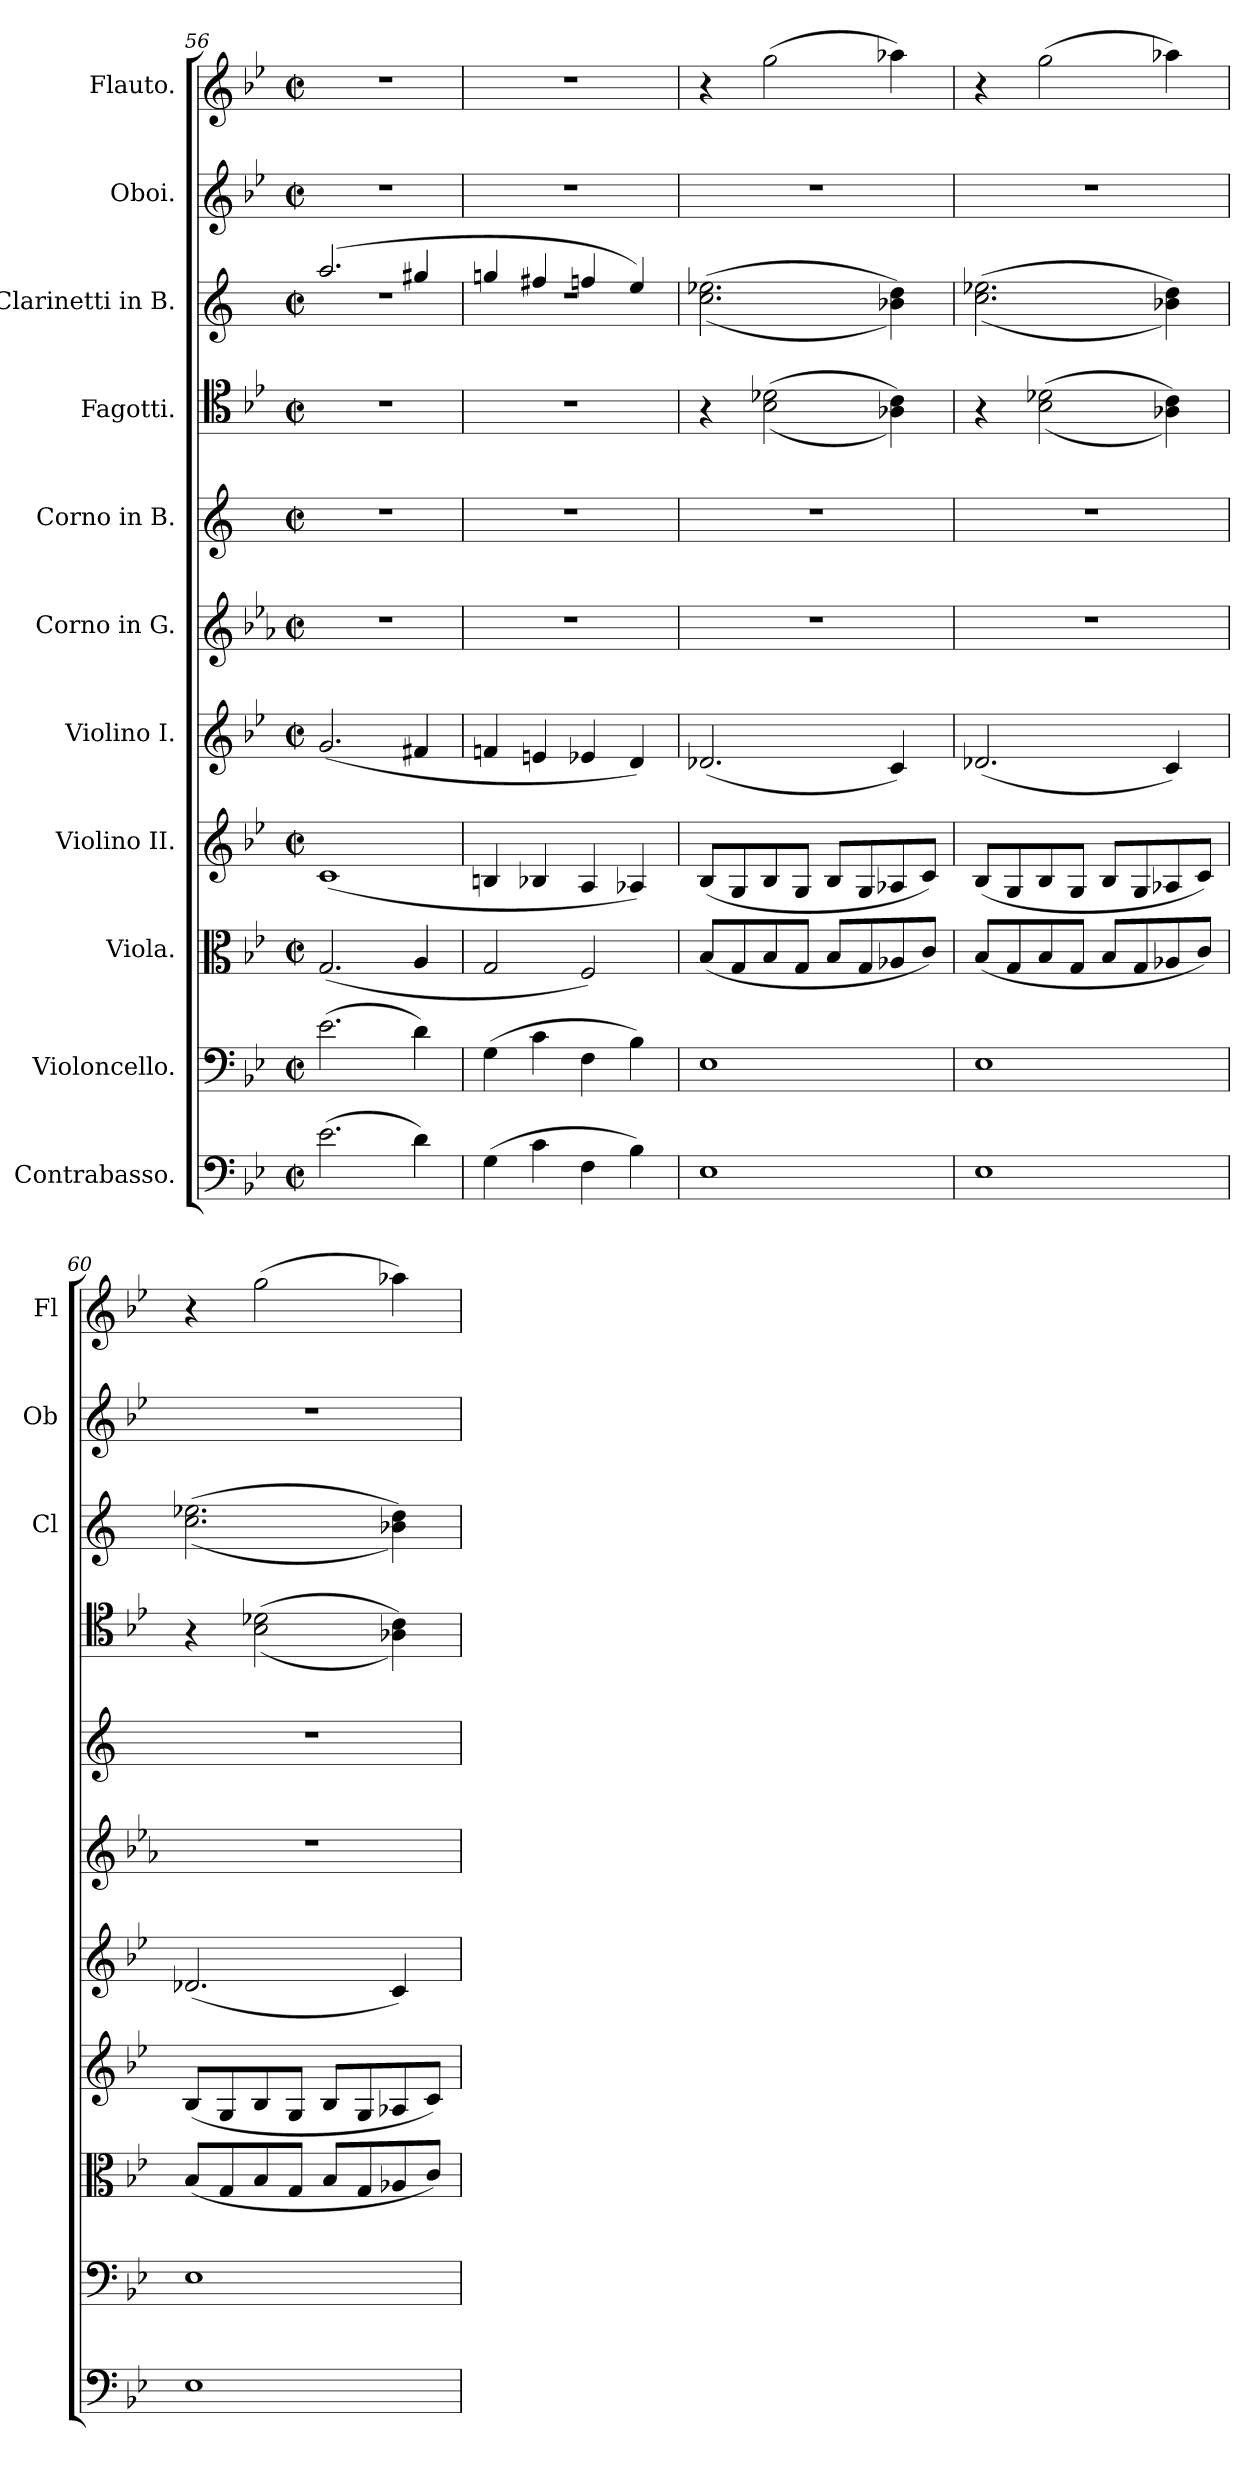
**kern	**kern	**kern	**kern	**kern	**kern	**kern	**kern	**kern	**kern	**kern
*part11	*part10	*part9	*part8	*part7	*part6	*part5	*part4	*part3	*part2	*part1
*staff11	*staff10	*staff9	*staff8	*staff7	*staff6	*staff5	*staff4	*staff3	*staff2	*staff1
*I"Contrabasso.	*I"Violoncello.	*I"Viola.	*I"Violino II.	*I"Violino I.	*I"Corno in G.	*I"Corno in B.	*I"Fagotti.	*I"Clarinetti in B.	*I"Oboi.	*I"Flauto.
*	*	*	*	*	*	*	*	*I'Cl	*I'Ob	*I'Fl
*clefF4	*clefF4	*clefC3	*clefG2	*clefG2	*clefG2	*clefG2	*clefC4	*clefG2	*clefG2	*clefG2
*ITrd7c12	*	*	*	*	*ITrd3c5	*ITrd1c2	*	*ITrd1c2	*	*
*k[b-e-]	*k[b-e-]	*k[b-e-]	*k[b-e-]	*k[b-e-]	*k[b-e-]	*k[b-e-]	*k[b-e-]	*k[b-e-]	*k[b-e-]	*k[b-e-]
*M2/2	*M2/2	*M2/2	*M2/2	*M2/2	*M2/2	*M2/2	*M2/2	*M2/2	*M2/2	*M2/2
*met(c|)	*met(c|)	*met(c|)	*met(c|)	*met(c|)	*met(c|)	*met(c|)	*met(c|)	*met(c|)	*met(c|)	*met(c|)
=56	=56	=56	=56	=56	=56	=56	=56	=56	=56	=56
*	*	*	*	*	*	*	*	*^	*	*
(>2.E-\	(>2.e-\	(<2.G/	(<1c	(<2.g/	1r	1r	1r	(>2.gg/	1rdd	1r	1r
4D\)	4d\)	4A/	.	4f#X/	.	.	.	4ff#X/	.	.	.
=57	=57	=57	=57	=57	=57	=57	=57	=57	=57	=57	=57
(>4GG\	(>4G\	2G/	4Bn/	4fn/	1r	1r	1r	4ffn/	1rdd	1r	1r
4C\	4c\	.	4B-X/	4en/	.	.	.	4een/	.	.	.
4FF\	4F\	2F/)	4A/	4e-X/	.	.	.	4ee-X/	.	.	.
4BB-\)	4B-\)	.	4A-X/)	4d/)	.	.	.	4dd/)	.	.	.
*	*	*	*	*	*	*	*	*v	*v	*	*
=58	=58	=58	=58	=58	=58	=58	=58	=58	=58	=58
1EE-	1E-	(<8B-/L	(<8B-/L	(<2.d-X/	1r	1r	4r	(>(<2.b-\ 2.dd-X\	1r	4r
.	.	8G/	8G/	.	.	.	.	.	.	.
.	.	8B-/	8B-/	.	.	.	(<(>2B-\ 2d-X\	.	.	(>2gg\
.	.	8G/J	8G/J	.	.	.	.	.	.	.
.	.	8B-/L	8B-/L	.	.	.	.	.	.	.
.	.	8G/	8G/	.	.	.	.	.	.	.
.	.	8A-X/	8A-X/	4c/)	.	.	4A-X\ 4c\))	4a-X\ 4cc\))	.	4aa-X\)
.	.	8c/J)	8c/J)	.	.	.	.	.	.	.
=59	=59	=59	=59	=59	=59	=59	=59	=59	=59	=59
1EE-	1E-	(<8B-/L	(<8B-/L	(<2.d-X/	1r	1r	4r	(>(<2.b-\ 2.dd-X\	1r	4r
.	.	8G/	8G/	.	.	.	.	.	.	.
.	.	8B-/	8B-/	.	.	.	(<(>2B-\ 2d-X\	.	.	(>2gg\
.	.	8G/J	8G/J	.	.	.	.	.	.	.
.	.	8B-/L	8B-/L	.	.	.	.	.	.	.
.	.	8G/	8G/	.	.	.	.	.	.	.
.	.	8A-X/	8A-X/	4c/)	.	.	4A-X\ 4c\))	4a-X\ 4cc\))	.	4aa-X\)
.	.	8c/J)	8c/J)	.	.	.	.	.	.	.
=60	=60	=60	=60	=60	=60	=60	=60	=60	=60	=60
1EE-	1E-	(<8B-/L	(<8B-/L	(<2.d-X/	1r	1r	4r	(>(<2.b-\ 2.dd-X\	1r	4r
.	.	8G/	8G/	.	.	.	.	.	.	.
.	.	8B-/	8B-/	.	.	.	(<(>2B-\ 2d-X\	.	.	(>2gg\
.	.	8G/J	8G/J	.	.	.	.	.	.	.
.	.	8B-/L	8B-/L	.	.	.	.	.	.	.
.	.	8G/	8G/	.	.	.	.	.	.	.
.	.	8A-X/	8A-X/	4c/)	.	.	4A-X\ 4c\))	4a-X\ 4cc\))	.	4aa-X\)
.	.	8c/J)	8c/J)	.	.	.	.	.	.	.
=	=	=	=	=	=	=	=	=	=	=
*-	*-	*-	*-	*-	*-	*-	*-	*-	*-	*-
